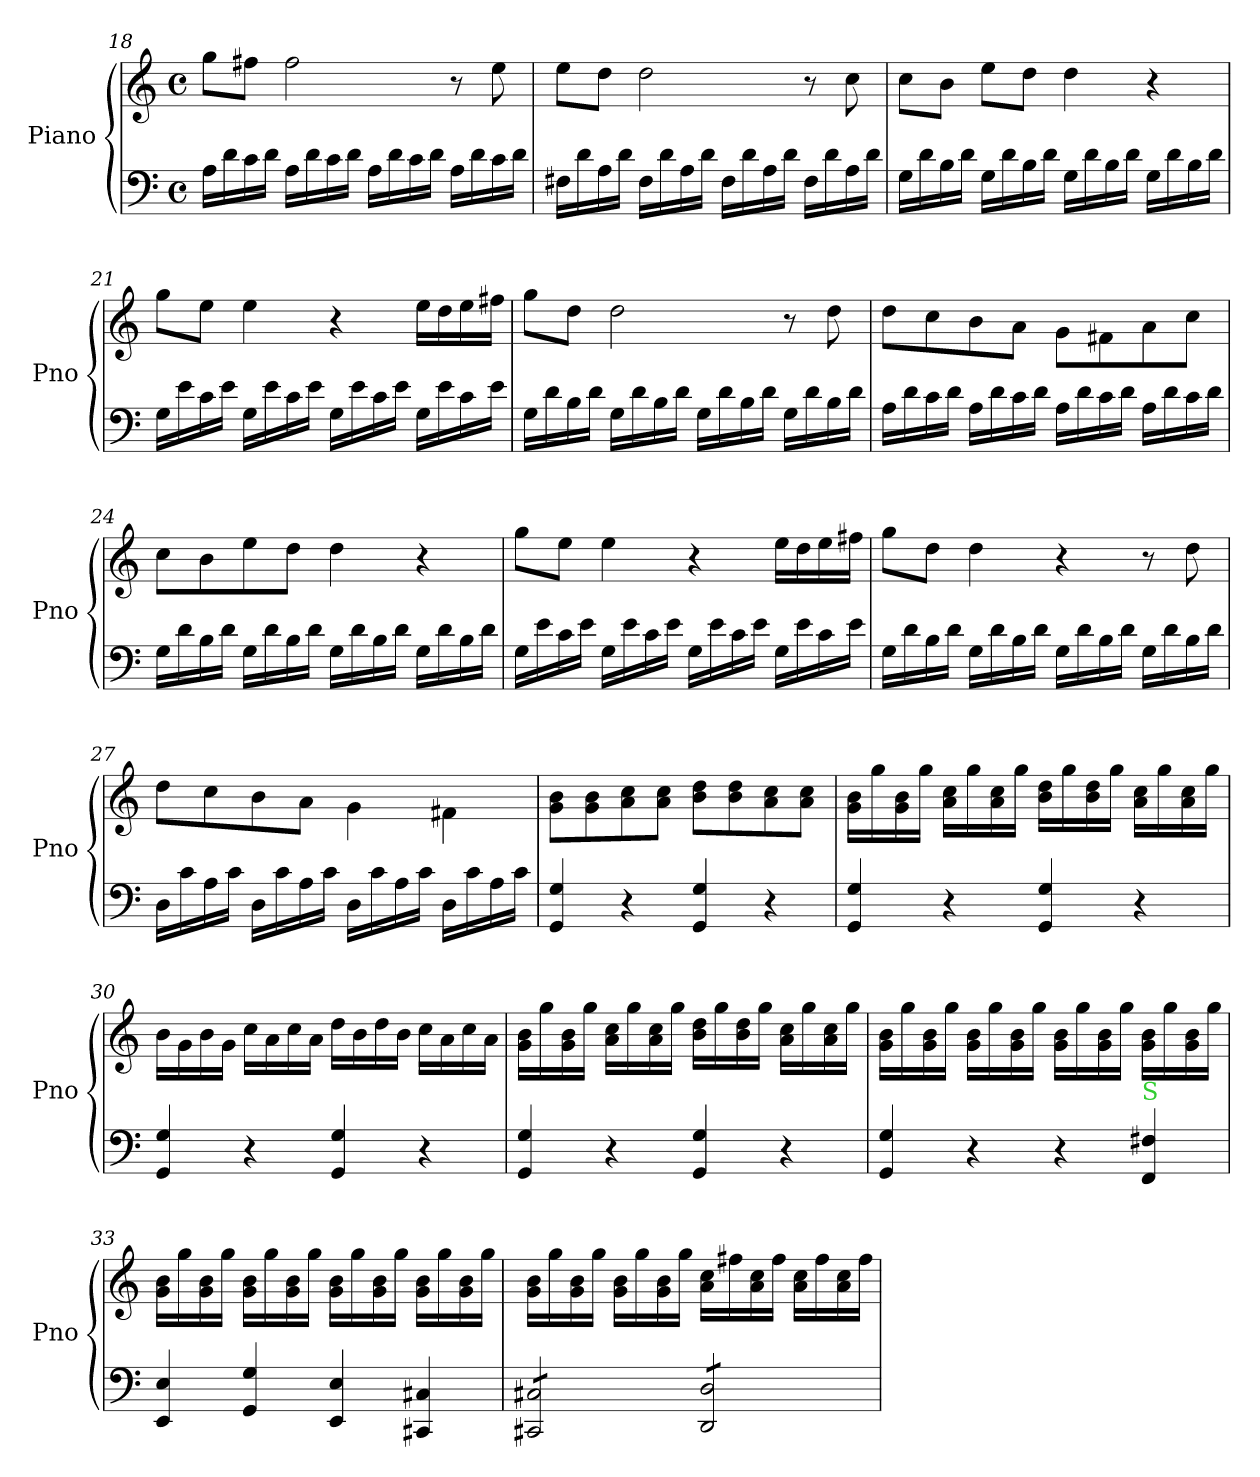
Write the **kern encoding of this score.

**kern	**kern
*part1	*part1
*staff2	*staff1
*I"Piano	*
*I'Pno	*
*clefF4	*clefG2
*k[]	*k[]
*M4/4	*M4/4
*met(c)	*met(c)
=18	=18
16A\LL	8gg\L
16d\	.
16c\	8ff#X\J
16d\JJ	.
16A\LL	2ff#\
16d\	.
16c\	.
16d\JJ	.
16A\LL	.
16d\	.
16c\	.
16d\JJ	.
16A\LL	8r
16d\	.
16c\	8ee\
16d\JJ	.
=19	=19
16F#X\LL	8ee\L
16d\	.
16A\	8dd\J
16d\JJ	.
16F#\LL	2dd\
16d\	.
16A\	.
16d\JJ	.
16F#\LL	.
16d\	.
16A\	.
16d\JJ	.
16F#\LL	8r
16d\	.
16A\	8cc\
16d\JJ	.
=20	=20
16G\LL	8cc\L
16d\	.
16B\	8b\J
16d\JJ	.
16G\LL	8ee\L
16d\	.
16B\	8dd\J
16d\JJ	.
16G\LL	4dd\
16d\	.
16B\	.
16d\JJ	.
16G\LL	4r
16d\	.
16B\	.
16d\JJ	.
=21	=21
16G\LL	8gg\L
16e\	.
16c\	8ee\J
16e\JJ	.
16G\LL	4ee\
16e\	.
16c\	.
16e\JJ	.
16G\LL	4r
16e\	.
16c\	.
16e\JJ	.
16G\LL	16ee\LL
16e\	16dd\
16c\	16ee\
16e\JJ	16ff#X\JJ
=22	=22
16G\LL	8gg\L
16d\	.
16B\	8dd\J
16d\JJ	.
16G\LL	2dd\
16d\	.
16B\	.
16d\JJ	.
16G\LL	.
16d\	.
16B\	.
16d\JJ	.
16G\LL	8r
16d\	.
16B\	8dd\
16d\JJ	.
=23	=23
16A\LL	8dd\L
16d\	.
16c\	8cc\
16d\JJ	.
16A\LL	8b\
16d\	.
16c\	8a\J
16d\JJ	.
16A\LL	8g\L
16d\	.
16c\	8f#X\
16d\JJ	.
16A\LL	8a\
16d\	.
16c\	8cc\J
16d\JJ	.
=24	=24
16G\LL	8cc\L
16d\	.
16B\	8b\
16d\JJ	.
16G\LL	8ee\
16d\	.
16B\	8dd\J
16d\JJ	.
16G\LL	4dd\
16d\	.
16B\	.
16d\JJ	.
16G\LL	4r
16d\	.
16B\	.
16d\JJ	.
=25	=25
16G\LL	8gg\L
16e\	.
16c\	8ee\J
16e\JJ	.
16G\LL	4ee\
16e\	.
16c\	.
16e\JJ	.
16G\LL	4r
16e\	.
16c\	.
16e\JJ	.
16G\LL	16ee\LL
16e\	16dd\
16c\	16ee\
16e\JJ	16ff#X\JJ
=26	=26
16G\LL	8gg\L
16d\	.
16B\	8dd\J
16d\JJ	.
16G\LL	4dd\
16d\	.
16B\	.
16d\JJ	.
16G\LL	4r
16d\	.
16B\	.
16d\JJ	.
16G\LL	8r
16d\	.
16B\	8dd\
16d\JJ	.
=27	=27
16D\LL	8dd\L
16c\	.
16A\	8cc\
16c\JJ	.
16D\LL	8b\
16c\	.
16A\	8a\J
16c\JJ	.
16D\LL	4g\
16c\	.
16A\	.
16c\JJ	.
16D\LL	4f#X\
16c\	.
16A\	.
16c\JJ	.
=28	=28
4GG/ 4G/	8g\ 8b\L
.	8g\ 8b\
4r	8a\ 8cc\
.	8a\ 8cc\J
4GG/ 4G/	8b\ 8dd\L
.	8b\ 8dd\
4r	8a\ 8cc\
.	8a\ 8cc\J
=29	=29
4GG/ 4G/	16g\ 16b\LL
.	16gg\
.	16g\ 16b\
.	16gg\JJ
4r	16a\ 16cc\LL
.	16gg\
.	16a\ 16cc\
.	16gg\JJ
4GG/ 4G/	16b\ 16dd\LL
.	16gg\
.	16b\ 16dd\
.	16gg\JJ
4r	16a\ 16cc\LL
.	16gg\
.	16a\ 16cc\
.	16gg\JJ
=30	=30
4GG/ 4G/	16b\LL
.	16g\
.	16b\
.	16g\JJ
4r	16cc\LL
.	16a\
.	16cc\
.	16a\JJ
4GG/ 4G/	16dd\LL
.	16b\
.	16dd\
.	16b\JJ
4r	16cc\LL
.	16a\
.	16cc\
.	16a\JJ
=31	=31
4GG/ 4G/	16g\ 16b\LL
.	16gg\
.	16g\ 16b\
.	16gg\JJ
4r	16a\ 16cc\LL
.	16gg\
.	16a\ 16cc\
.	16gg\JJ
4GG/ 4G/	16b\ 16dd\LL
.	16gg\
.	16b\ 16dd\
.	16gg\JJ
4r	16a\ 16cc\LL
.	16gg\
.	16a\ 16cc\
.	16gg\JJ
=32	=32
4GG/ 4G/	16g\ 16b\LL
.	16gg\
.	16g\ 16b\
.	16gg\JJ
4r	16g\ 16b\LL
.	16gg\
.	16g\ 16b\
.	16gg\JJ
4r	16g\ 16b\LL
.	16gg\
.	16g\ 16b\
.	16gg\JJ
!LO:TX:a:color=limegreen:t=S	!
4FF/ 4F#X/	16g\ 16b\LL
.	16gg\
.	16g\ 16b\
.	16gg\JJ
=33	=33
4EE/ 4E/	16g\ 16b\LL
.	16gg\
.	16g\ 16b\
.	16gg\JJ
4GG/ 4G/	16g\ 16b\LL
.	16gg\
.	16g\ 16b\
.	16gg\JJ
4EE/ 4E/	16g\ 16b\LL
.	16gg\
.	16g\ 16b\
.	16gg\JJ
4CC#X/ 4C#X/	16g\ 16b\LL
.	16gg\
.	16g\ 16b\
.	16gg\JJ
=34	=34
*tremolo	*
8CC#X/ 8C#X/L	16g\ 16b\LL
.	16gg\
8CC#X/ 8C#X/	16g\ 16b\
.	16gg\JJ
8CC#X/ 8C#X/	16g\ 16b\LL
.	16gg\
8CC#X/ 8C#X/J	16g\ 16b\
.	16gg\JJ
8DD/ 8D/L	16a\ 16cc\LL
.	16ff#X\
8DD/ 8D/	16a\ 16cc\
.	16ff#\JJ
8DD/ 8D/	16a\ 16cc\LL
.	16ff#\
8DD/ 8D/J	16a\ 16cc\
*Xtremolo	*
.	16ff#\JJ
=	=
*-	*-
